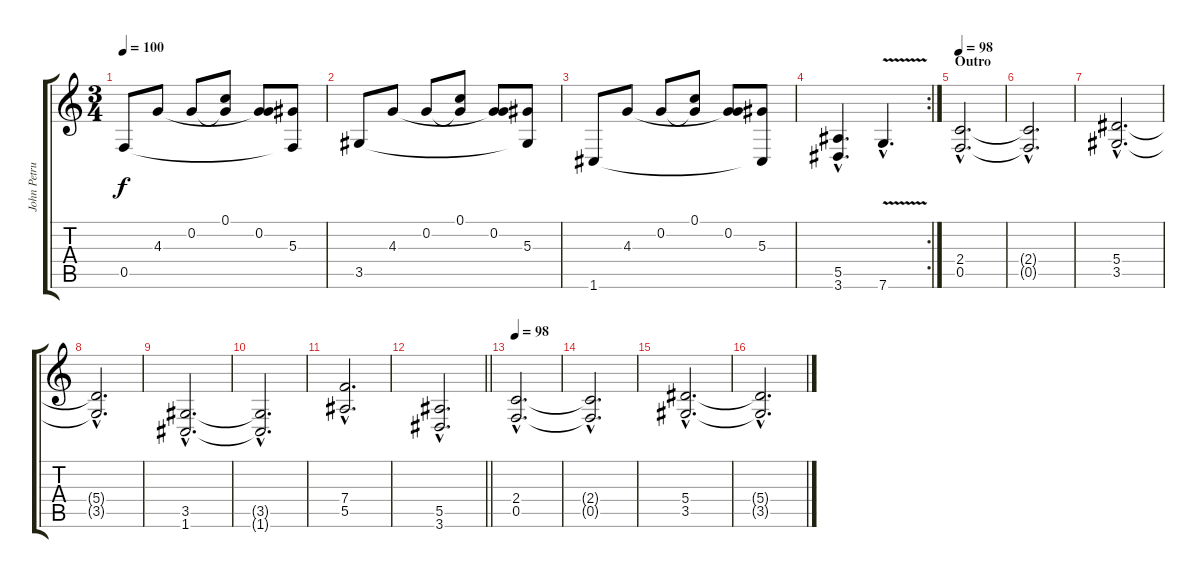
\track ("John Petrucci" "John Petru") {instrument distortionguitar}
\staff {score tabs}
\tuning (C4 G3 Eb3 Bb2 F2 C2) {hide}
\ts (3 4)
\tempo 100
\clef g2
\ks c
0.5.8{dy f} 4.3.8 0.2.8 (0.1 0.2{t}).8 (0.2 4.3{t}).8 (5.3 0.5{t}).8 |
3.5.8 4.3.8 0.2.8 (0.1 0.2{t}).8 (0.2 4.3{t}).8 (5.3 3.5{t}).8 |
1.6.8 4.3.8 0.2.8 (0.1 0.2{t}).8 (0.2 4.3{t}).8 (5.3 1.6{t}).8 |
\rc 2
(5.5{hac} 3.6{hac}).4{d} 7.6{v hac}.4{d} |
\section ("" "Outro")
\tempo 98
(2.4{hac} 0.5{hac}).2{d} |
(2.4{hac t} 0.5{hac t}).2{d} |
(5.4{hac} 3.5{hac}).2{d} |
(5.4{hac t} 3.5{hac t}).2{d} |
(3.5{hac} 1.6{hac}).2{d} |
(3.5{hac t} 1.6{hac t}).2{d} |
(7.4{hac} 5.5{hac}).2{d} |
\barLineRight lightlight
(5.5{hac} 3.6{hac}).2{d} |
\tempo 98
(2.4{hac} 0.5{hac}).2{d} |
(2.4{hac t} 0.5{hac t}).2{d} |
(5.4{hac} 3.5{hac}).2{d} |
(5.4{hac t} 3.5{hac t}).2{d}
